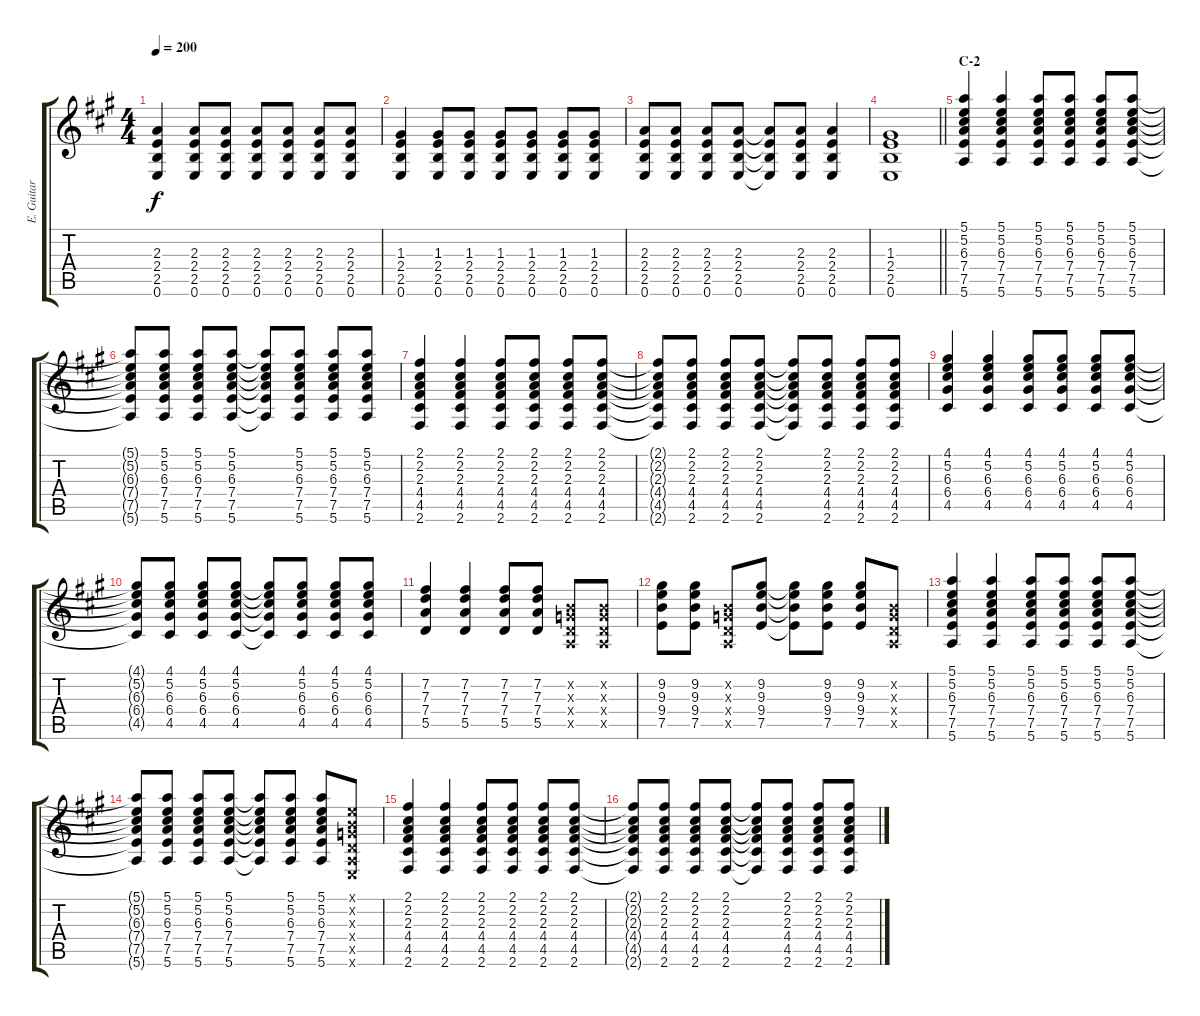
\track ("E. Guitar II" "E. Guitar ") {solo instrument overdrivenguitar}
\staff {score tabs}
\tuning (E4 B3 G3 D3 A2 E2) {hide}
\ts (4 4)
\tempo 200
\clef g2
\ks a
(2.3 2.4 2.5 0.6).4{dy f} (2.3 2.4 2.5 0.6).8 (2.3 2.4 2.5 0.6).8 (2.3 2.4 2.5 0.6).8 (2.3 2.4 2.5 0.6).8 (2.3 2.4 2.5 0.6).8 (2.3 2.4 2.5 0.6).8 |
(1.3 2.4 2.5 0.6).4 (1.3 2.4 2.5 0.6).8 (1.3 2.4 2.5 0.6).8 (1.3 2.4 2.5 0.6).8 (1.3 2.4 2.5 0.6).8 (1.3 2.4 2.5 0.6).8 (1.3 2.4 2.5 0.6).8 |
(2.3 2.4 2.5 0.6).8 (2.3 2.4 2.5 0.6).8 (2.3 2.4 2.5 0.6).8 (2.3 2.4 2.5 0.6).8 (2.3{t} 2.4{t} 2.5{t} 0.6{t}).8 (2.3 2.4 2.5 0.6).8 (2.3 2.4 2.5 0.6).4 |
\barLineRight lightlight
(1.3 2.4 2.5 0.6).1 |
\section ("" "C-2")
(5.1 5.2 6.3 7.4 7.5 5.6).4 (5.1 5.2 6.3 7.4 7.5 5.6).4 (5.1 5.2 6.3 7.4 7.5 5.6).8 (5.1 5.2 6.3 7.4 7.5 5.6).8 (5.1 5.2 6.3 7.4 7.5 5.6).8 (5.1 5.2 6.3 7.4 7.5 5.6).8 |
(5.1{t} 5.2{t} 6.3{t} 7.4{t} 7.5{t} 5.6{t}).8 (5.1 5.2 6.3 7.4 7.5 5.6).8 (5.1 5.2 6.3 7.4 7.5 5.6).8 (5.1 5.2 6.3 7.4 7.5 5.6).8 (5.1{t} 5.2{t} 6.3{t} 7.4{t} 7.5{t} 5.6{t}).8 (5.1 5.2 6.3 7.4 7.5 5.6).8 (5.1 5.2 6.3 7.4 7.5 5.6).8 (5.1 5.2 6.3 7.4 7.5 5.6).8 |
(2.1 2.2 2.3 4.4 4.5 2.6).4 (2.1 2.2 2.3 4.4 4.5 2.6).4 (2.1 2.2 2.3 4.4 4.5 2.6).8 (2.1 2.2 2.3 4.4 4.5 2.6).8 (2.1 2.2 2.3 4.4 4.5 2.6).8 (2.1 2.2 2.3 4.4 4.5 2.6).8 |
(2.1{t} 2.2{t} 2.3{t} 4.4{t} 4.5{t} 2.6{t}).8 (2.1 2.2 2.3 4.4 4.5 2.6).8 (2.1 2.2 2.3 4.4 4.5 2.6).8 (2.1 2.2 2.3 4.4 4.5 2.6).8 (2.1{t} 2.2{t} 2.3{t} 4.4{t} 4.5{t} 2.6{t}).8 (2.1 2.2 2.3 4.4 4.5 2.6).8 (2.1 2.2 2.3 4.4 4.5 2.6).8 (2.1 2.2 2.3 4.4 4.5 2.6).8 |
(4.1 5.2 6.3 6.4 4.5).4 (4.1 5.2 6.3 6.4 4.5).4 (4.1 5.2 6.3 6.4 4.5).8 (4.1 5.2 6.3 6.4 4.5).8 (4.1 5.2 6.3 6.4 4.5).8 (4.1 5.2 6.3 6.4 4.5).8 |
(4.1{t} 5.2{t} 6.3{t} 6.4{t} 4.5{t}).8 (4.1 5.2 6.3 6.4 4.5).8 (4.1 5.2 6.3 6.4 4.5).8 (4.1 5.2 6.3 6.4 4.5).8 (4.1{t} 5.2{t} 6.3{t} 6.4{t} 4.5{t}).8 (4.1 5.2 6.3 6.4 4.5).8 (4.1 5.2 6.3 6.4 4.5).8 (4.1 5.2 6.3 6.4 4.5).8 |
(7.2 7.3 7.4 5.5).4 (7.2 7.3 7.4 5.5).4 (7.2 7.3 7.4 5.5).8 (7.2 7.3 7.4 5.5).8 (0.2{x} 0.3{x} 0.4{x} 0.5{x}).8 (0.2{x} 0.3{x} 0.4{x} 0.5{x}).8 |
(9.2 9.3 9.4 7.5).8 (9.2 9.3 9.4 7.5).8 (0.2{x} 0.3{x} 0.4{x} 0.5{x}).8 (9.2 9.3 9.4 7.5).8 (9.2{t} 9.3{t} 9.4{t} 7.5{t}).8 (9.2 9.3 9.4 7.5).8 (9.2 9.3 9.4 7.5).8 (0.2{x} 0.3{x} 0.4{x} 0.5{x}).8 |
(5.1 5.2 6.3 7.4 7.5 5.6).4 (5.1 5.2 6.3 7.4 7.5 5.6).4 (5.1 5.2 6.3 7.4 7.5 5.6).8 (5.1 5.2 6.3 7.4 7.5 5.6).8 (5.1 5.2 6.3 7.4 7.5 5.6).8 (5.1 5.2 6.3 7.4 7.5 5.6).8 |
(5.1{t} 5.2{t} 6.3{t} 7.4{t} 7.5{t} 5.6{t}).8 (5.1 5.2 6.3 7.4 7.5 5.6).8 (5.1 5.2 6.3 7.4 7.5 5.6).8 (5.1 5.2 6.3 7.4 7.5 5.6).8 (5.1{t} 5.2{t} 6.3{t} 7.4{t} 7.5{t} 5.6{t}).8 (5.1 5.2 6.3 7.4 7.5 5.6).8 (5.1 5.2 6.3 7.4 7.5 5.6).8 (0.1{x} 0.2{x} 0.3{x} 0.4{x} 0.5{x} 0.6{x}).8 |
(2.1 2.2 2.3 4.4 4.5 2.6).4 (2.1 2.2 2.3 4.4 4.5 2.6).4 (2.1 2.2 2.3 4.4 4.5 2.6).8 (2.1 2.2 2.3 4.4 4.5 2.6).8 (2.1 2.2 2.3 4.4 4.5 2.6).8 (2.1 2.2 2.3 4.4 4.5 2.6).8 |
(2.1{t} 2.2{t} 2.3{t} 4.4{t} 4.5{t} 2.6{t}).8 (2.1 2.2 2.3 4.4 4.5 2.6).8 (2.1 2.2 2.3 4.4 4.5 2.6).8 (2.1 2.2 2.3 4.4 4.5 2.6).8 (2.1{t} 2.2{t} 2.3{t} 4.4{t} 4.5{t} 2.6{t}).8 (2.1 2.2 2.3 4.4 4.5 2.6).8 (2.1 2.2 2.3 4.4 4.5 2.6).8 (2.1 2.2 2.3 4.4 4.5 2.6).8
